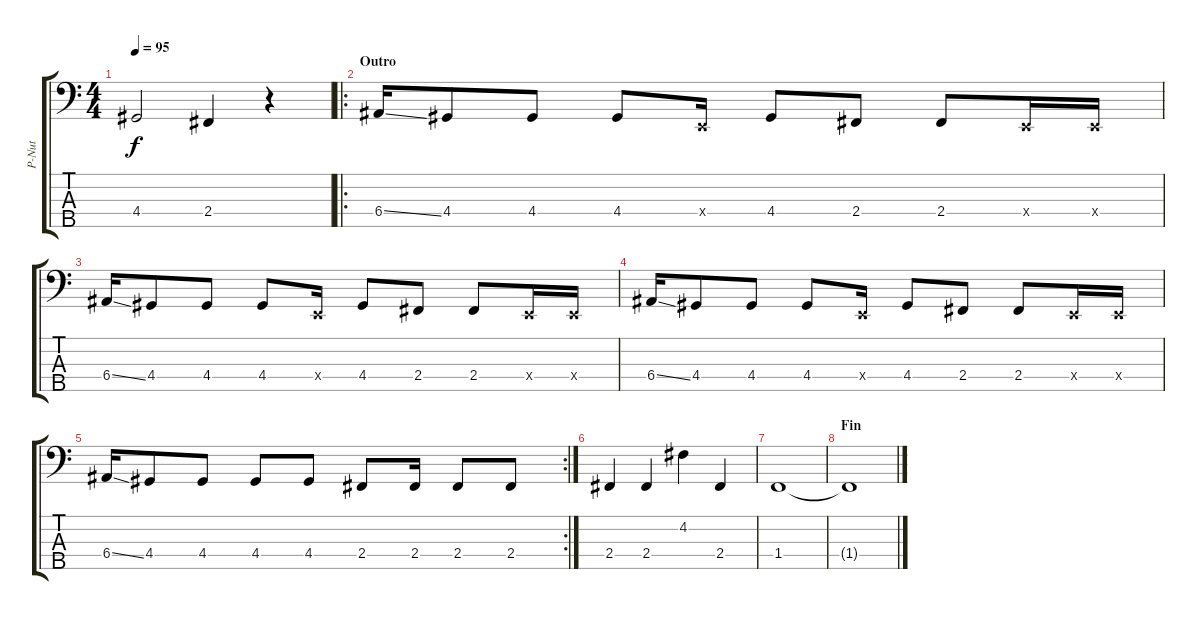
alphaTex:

\track ("P-Nut" "P-Nut") {instrument electricbassfinger}
\staff {score tabs}
\tuning (G2 D2 A1 E1 B0) {hide}
\ts (4 4)
\tempo 95
\clef f4
\ks c
4.4.2{dy f} 2.4.4 r.4 |
\ro
\section ("" "Outro")
6.4{ss}.16 4.4.8 4.4.8 4.4.8 0.4{x}.16 4.4.8 2.4.8 2.4.8 0.4{x}.16 0.4{x}.16 |
6.4{ss}.16 4.4.8 4.4.8 4.4.8 0.4{x}.16 4.4.8 2.4.8 2.4.8 0.4{x}.16 0.4{x}.16 |
6.4{ss}.16 4.4.8 4.4.8 4.4.8 0.4{x}.16 4.4.8 2.4.8 2.4.8 0.4{x}.16 0.4{x}.16 |
\rc 2
6.4{ss}.16 4.4.8 4.4.8 4.4.8 4.4.8 2.4.8 2.4.16 2.4.8 2.4.8 |
2.4.4 2.4.4 4.2.4 2.4.4 |
1.4.1{volume 13 instrument electricbassfinger} |
\section ("" "Fin")
1.4{t}.1
